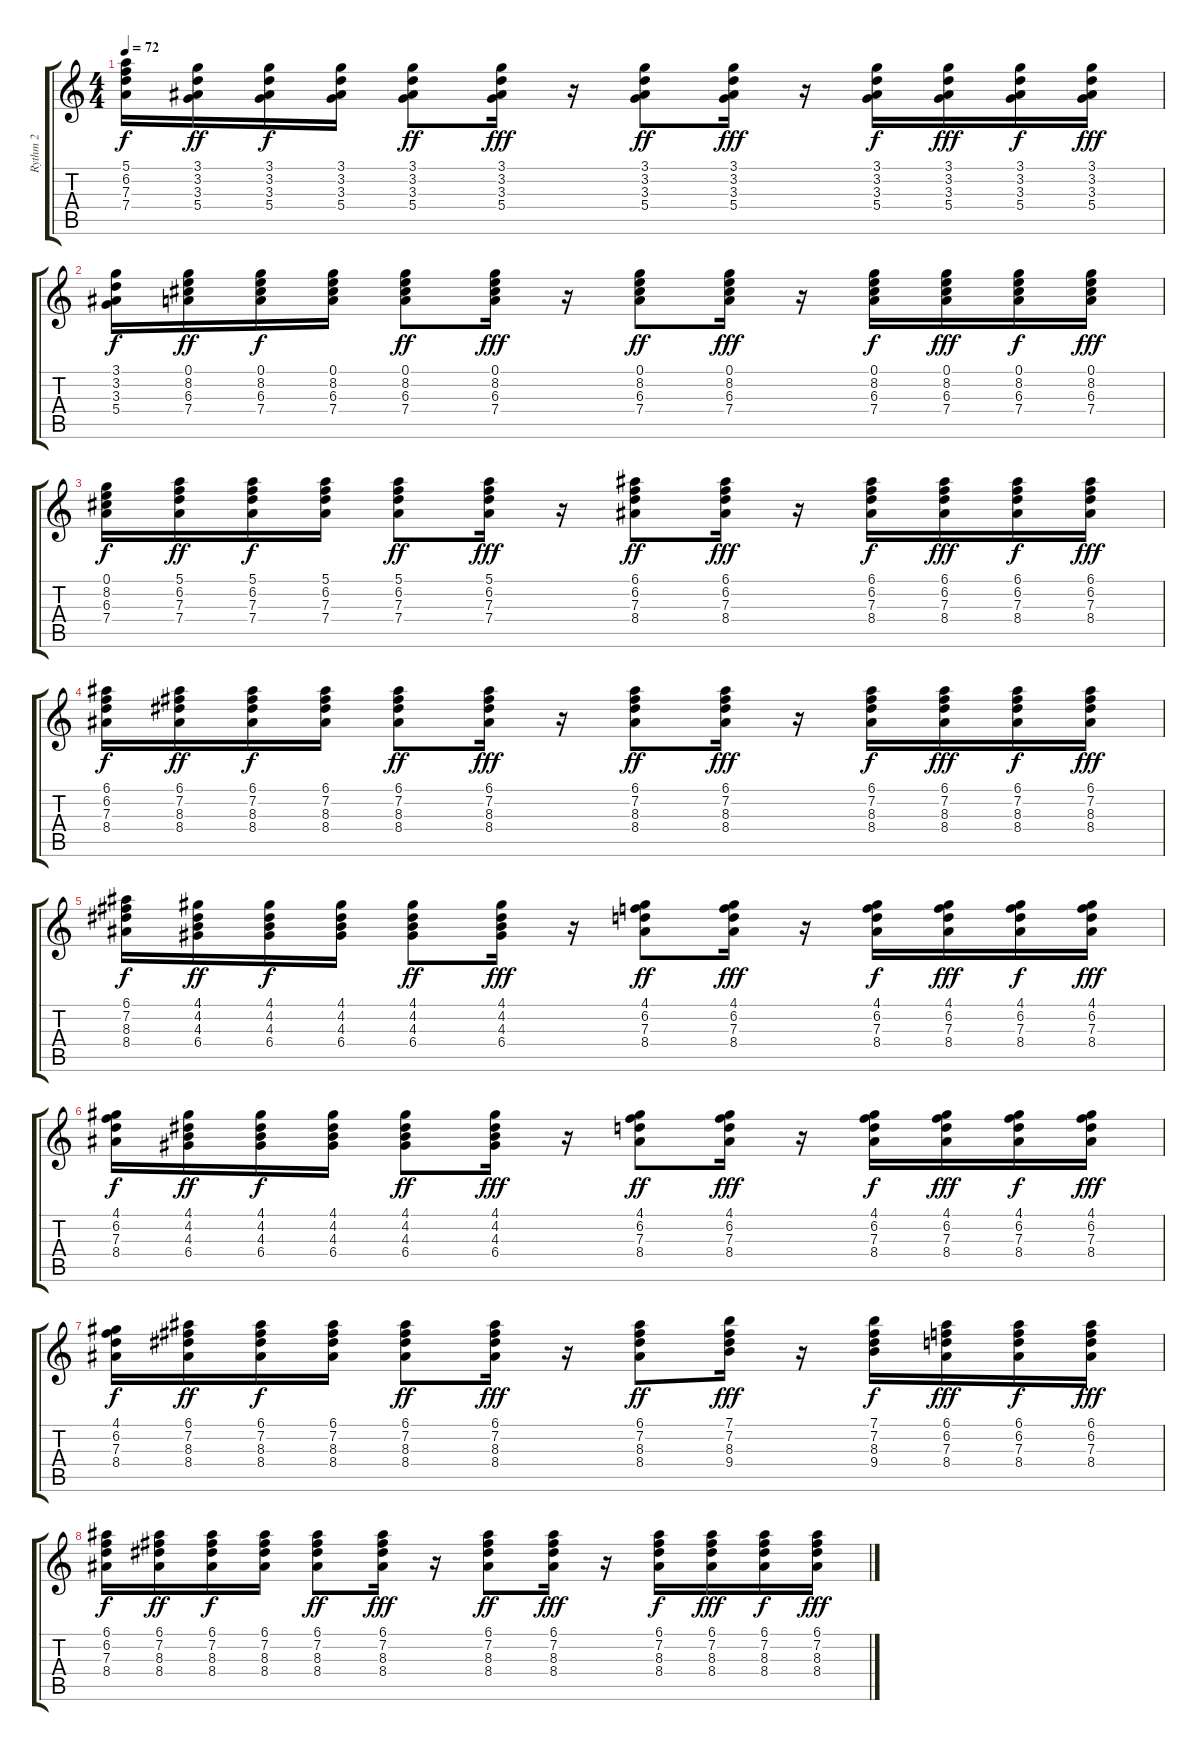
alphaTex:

\track ("Rythm 2" "Rythm 2") {instrument acousticguitarsteel}
\staff {score tabs}
\tuning (E4 B3 G3 D3 A2 E2) {hide}
\ts (4 4)
\tempo 72
\clef g2
\ks c
(5.1 6.2 7.3 7.4).16{dy f} (3.1 3.2 3.3 5.4).16{dy ff} (3.1 3.2 3.3 5.4).16{dy f} (3.1 3.2 3.3 5.4).16 (3.1 3.2 3.3 5.4).8{dy ff} (3.1 3.2 3.3 5.4).16{dy fff} r.16 (3.1 3.2 3.3 5.4).8{dy ff} (3.1 3.2 3.3 5.4).16{dy fff} r.16 (3.1 3.2 3.3 5.4).16{dy f} (3.1 3.2 3.3 5.4).16{dy fff} (3.1 3.2 3.3 5.4).16{dy f} (3.1 3.2 3.3 5.4).16{dy fff} |
(3.1 3.2 3.3 5.4).16{dy f} (0.1 8.2 6.3 7.4).16{dy ff} (0.1 8.2 6.3 7.4).16{dy f} (0.1 8.2 6.3 7.4).16 (0.1 8.2 6.3 7.4).8{dy ff} (0.1 8.2 6.3 7.4).16{dy fff} r.16 (0.1 8.2 6.3 7.4).8{dy ff} (0.1 8.2 6.3 7.4).16{dy fff} r.16 (0.1 8.2 6.3 7.4).16{dy f} (0.1 8.2 6.3 7.4).16{dy fff} (0.1 8.2 6.3 7.4).16{dy f} (0.1 8.2 6.3 7.4).16{dy fff} |
(0.1 8.2 6.3 7.4).16{dy f} (5.1 6.2 7.3 7.4).16{dy ff} (5.1 6.2 7.3 7.4).16{dy f} (5.1 6.2 7.3 7.4).16 (5.1 6.2 7.3 7.4).8{dy ff} (5.1 6.2 7.3 7.4).16{dy fff} r.16 (6.1 6.2 7.3 8.4).8{dy ff} (6.1 6.2 7.3 8.4).16{dy fff} r.16 (6.1 6.2 7.3 8.4).16{dy f} (6.1 6.2 7.3 8.4).16{dy fff} (6.1 6.2 7.3 8.4).16{dy f} (6.1 6.2 7.3 8.4).16{dy fff} |
(6.1 6.2 7.3 8.4).16{dy f} (6.1 7.2 8.3 8.4).16{dy ff} (6.1 7.2 8.3 8.4).16{dy f} (6.1 7.2 8.3 8.4).16 (6.1 7.2 8.3 8.4).8{dy ff} (6.1 7.2 8.3 8.4).16{dy fff} r.16 (6.1 7.2 8.3 8.4).8{dy ff} (6.1 7.2 8.3 8.4).16{dy fff} r.16 (6.1 7.2 8.3 8.4).16{dy f} (6.1 7.2 8.3 8.4).16{dy fff} (6.1 7.2 8.3 8.4).16{dy f} (6.1 7.2 8.3 8.4).16{dy fff} |
(6.1 7.2 8.3 8.4).16{dy f} (4.1 4.2 4.3 6.4).16{dy ff} (4.1 4.2 4.3 6.4).16{dy f} (4.1 4.2 4.3 6.4).16 (4.1 4.2 4.3 6.4).8{dy ff} (4.1 4.2 4.3 6.4).16{dy fff} r.16 (4.1 6.2 7.3 8.4).8{dy ff} (4.1 6.2 7.3 8.4).16{dy fff} r.16 (4.1 6.2 7.3 8.4).16{dy f} (4.1 6.2 7.3 8.4).16{dy fff} (4.1 6.2 7.3 8.4).16{dy f} (4.1 6.2 7.3 8.4).16{dy fff} |
(4.1 6.2 7.3 8.4).16{dy f} (4.1 4.2 4.3 6.4).16{dy ff} (4.1 4.2 4.3 6.4).16{dy f} (4.1 4.2 4.3 6.4).16 (4.1 4.2 4.3 6.4).8{dy ff} (4.1 4.2 4.3 6.4).16{dy fff} r.16 (4.1 6.2 7.3 8.4).8{dy ff} (4.1 6.2 7.3 8.4).16{dy fff} r.16 (4.1 6.2 7.3 8.4).16{dy f} (4.1 6.2 7.3 8.4).16{dy fff} (4.1 6.2 7.3 8.4).16{dy f} (4.1 6.2 7.3 8.4).16{dy fff} |
(4.1 6.2 7.3 8.4).16{dy f} (6.1 7.2 8.3 8.4).16{dy ff} (6.1 7.2 8.3 8.4).16{dy f} (6.1 7.2 8.3 8.4).16 (6.1 7.2 8.3 8.4).8{dy ff} (6.1 7.2 8.3 8.4).16{dy fff} r.16 (6.1 7.2 8.3 8.4).8{dy ff} (7.1 7.2 8.3 9.4).16{dy fff} r.16 (7.1 7.2 8.3 9.4).16{dy f} (6.1 6.2 7.3 8.4).16{dy fff} (6.1 6.2 7.3 8.4).16{dy f} (6.1 6.2 7.3 8.4).16{dy fff} |
(6.1 6.2 7.3 8.4).16{dy f} (6.1 7.2 8.3 8.4).16{dy ff} (6.1 7.2 8.3 8.4).16{dy f} (6.1 7.2 8.3 8.4).16 (6.1 7.2 8.3 8.4).8{dy ff} (6.1 7.2 8.3 8.4).16{dy fff} r.16 (6.1 7.2 8.3 8.4).8{dy ff} (6.1 7.2 8.3 8.4).16{dy fff} r.16 (6.1 7.2 8.3 8.4).16{dy f} (6.1 7.2 8.3 8.4).16{dy fff} (6.1 7.2 8.3 8.4).16{dy f} (6.1 7.2 8.3 8.4).16{dy fff}
